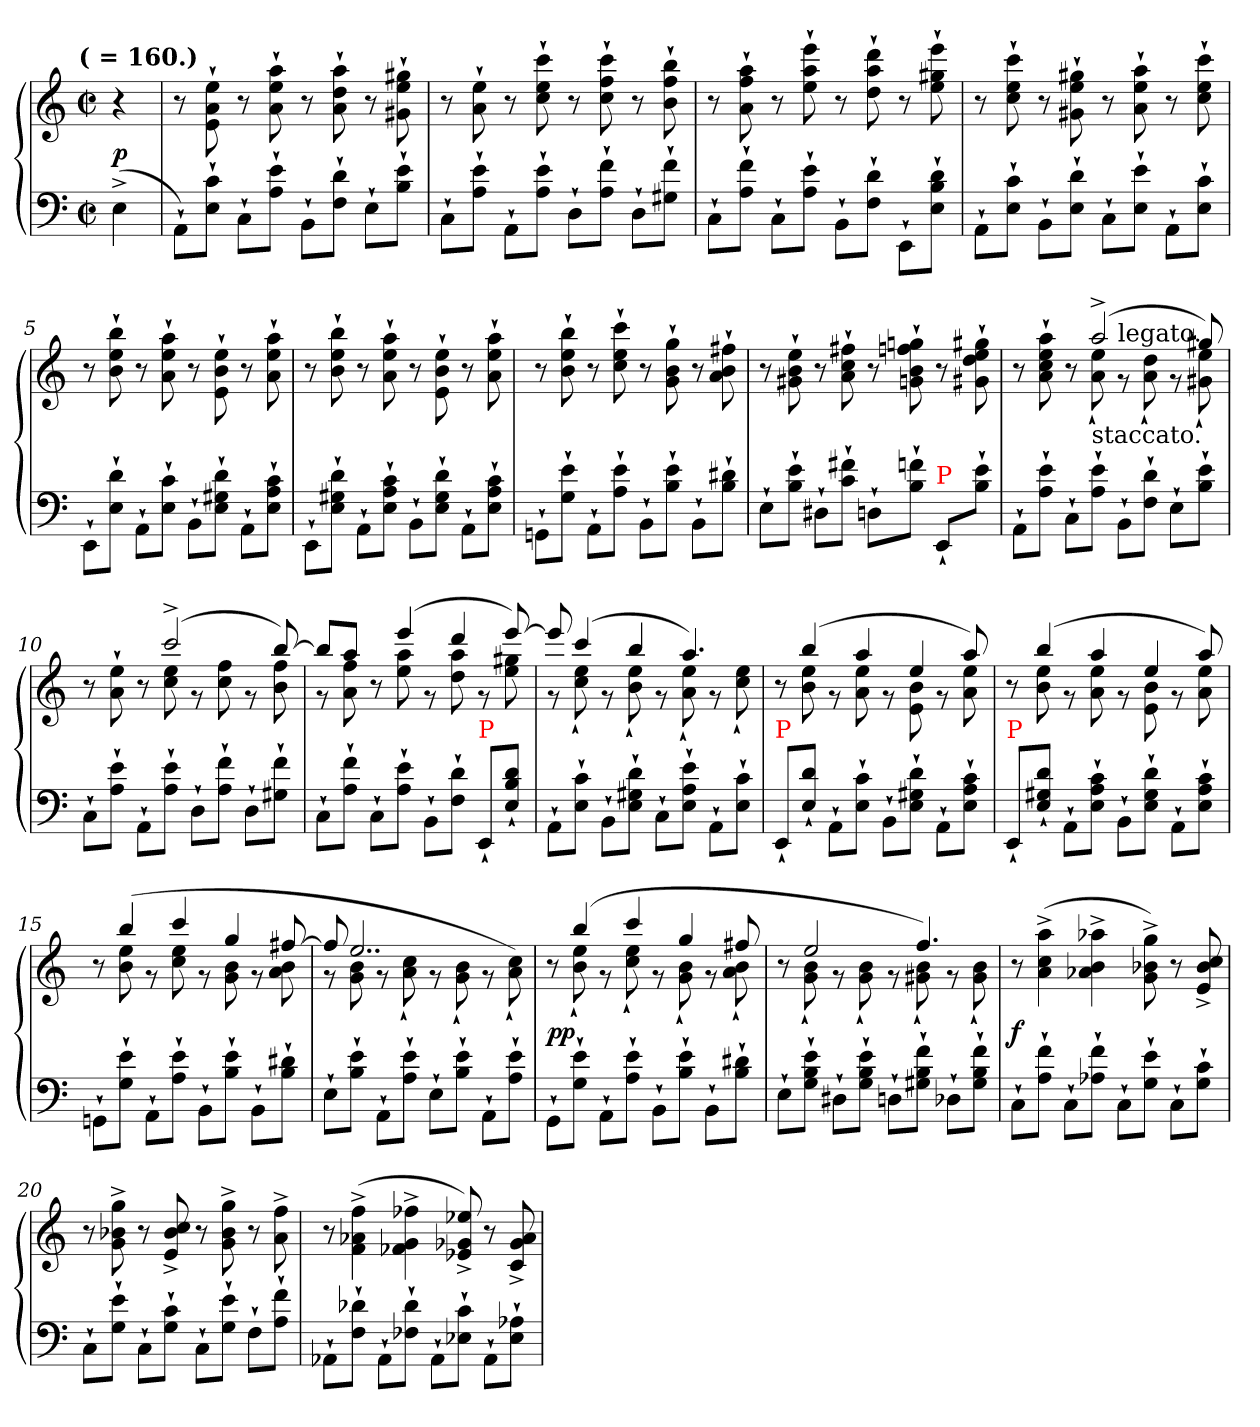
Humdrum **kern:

**kern	**kern	**dynam
*part1	*part1	*part1
*staff2	*staff1	*staff1/2
*clefF4	*clefG2	*
*k[]	*k[]	*
*a:	*a:	*
!!LO:TX:omd:t=(&nbsp;=&nbsp;160.)
*M2/2	*M2/2	*
*met(c|)	*met(c|)	*
*MM160	*MM160	*
=	=	=
(4E^<	4r	p
=1	=1	=1
8AA`>L)	8r	.
8c`> 8E`>J	8ee`>\ 8a`>\ 8e`>\	.
8C`>L	8r	.
8e`> 8A`>J	8aa`> 8ee`> 8a`>	.
8BB`>L	8r	.
8d`> 8F`>J	8aa`> 8dd`> 8a`>	.
8E`>L	8r	.
8e`> 8B`>J	8gg#X`> 8ee`> 8g#X`>	.
=2	=2	=2
8C`>L	8r	.
8e`> 8A`>J	8ee`> 8a`>	.
8AA`>L	8r	.
8e`> 8A`>J	8ccc`> 8ee`> 8cc`>	.
8D`>L	8r	.
8f`> 8A`>J	8ccc`> 8ff`> 8cc`>	.
8D`>L	8r	.
8f`> 8G#X`>J	8bb`> 8ff`> 8b`>	.
=3	=3	=3
8C`>L	8r	.
8f`> 8A`>J	8aa`> 8ff`> 8a`>	.
8C`>L	8r	.
8e`> 8A`>J	8eee`> 8aa`> 8ee`>	.
8BB`>L	8r	.
8d`> 8F`>J	8ddd`> 8aa`> 8dd`>	.
8EE`>\L	8r	.
8d`>\ 8B`>\ 8E`>\J	8eee`> 8gg#X`> 8ee`>	.
=4	=4	=4
8AA`>L	8r	.
8c`> 8E`>J	8ccc`> 8ee`> 8cc`>	.
8BB`>L	8r	.
8d`> 8E`>J	8gg#X`> 8ee`> 8g#X`>	.
8C`>L	8r	.
8e`> 8E`>J	8aa`> 8ee`> 8a`>	.
8AA`>L	8r	.
8c`> 8E`>J	8ccc`> 8ee`> 8cc`>	.
=5	=5	=5
8EE`>\L	8r	.
8d`>\ 8E`>\J	8bb` 8ee` 8b`	.
8AA`>L	8r	.
8c`> 8E`>J	8aa` 8ee` 8a`	.
8BB`>L	8r	.
8d`> 8G#X`> 8E`>J	8ee`\ 8b`\ 8e`\	.
8AA`>L	8r	.
8c`> 8A`> 8E`>J	8aa` 8ee` 8a`	.
=6	=6	=6
8EE`>\L	8r	.
8d`>\ 8G#X`>\ 8E`>\J	8bb`> 8ee`> 8b`>	.
8AA`>L	8r	.
8c`> 8A`> 8E`>J	8aa`> 8ee`> 8a`>	.
8BB`>L	8r	.
8d`> 8G#`> 8E`>J	8ee`>\ 8b`>\ 8e`>\	.
8AA`>L	8r	.
8c`> 8A`> 8E`>J	8aa`> 8ee`> 8a`>	.
=7	=7	=7
8GGn`>L	8r	.
8e`> 8G`>J	8bb`> 8ee`> 8b`>	.
8AA`>L	8r	.
8e`> 8A`>J	8ccc`> 8ee`> 8cc`>	.
8BB`>L	8r	.
8e`> 8B`>J	8gg`> 8b`> 8g`>	.
8BB`>L	8r	.
8d#X`> 8B`>J	8ff#X`> 8b`> 8a`>	.
=8	=8	=8
8E`>L	8r	.
8e`> 8B`>J	8ee`> 8b`> 8g#X`>	.
8D#X`>L	8r	.
8f#X`> 8c`>J	8ff#X`> 8cc`> 8a`>	.
8Dn`>L	8r	.
8fn`> 8B`>J	8ggn` 8ffn` 8b` 8gn`	.
!LO:TX:a:color=red:t=P	!	!
8EE`>/L	8r	.
8e`>\ 8B`>\J	8gg#X`> 8ee`> 8dd`> 8g#X`>	.
=9	=9	=9
*	*^	*
8AA`>L	4.ryy	8r	.
8e`> 8A`>J	.	8aa`> 8ee`> 8cc`> 8a`>	.
8C`>L	.	8r	.
!	!LO:TX:b:t=staccato.	!	!
8e`> 8A`>J	(2aa^>	8ee`< 8a`<	.
!	!	!LO:TX:a:t=legato.	!
8BB`>L	.	8r	.
8d`> 8F`>J	.	8dd`> 8a`>	.
8E`>L	.	8r	.
8e`> 8B`>J	8gg#X)	8ee`< 8g#X`<	.
=10	=10	=10	=10
8C`>L	4.ryy	8r	.
8e`> 8A`>J	.	8ee`> 8a`>	.
8AA`>L	.	8r	.
8e`> 8A`>J	(2ccc^>	8ee 8cc	.
8D`>L	.	8r	.
8f`> 8A`>J	.	8ff 8cc	.
8D`>L	.	8r	.
8f`> 8G#X`>J	[8bb)	8ff 8b	.
=11	=11	=11	=11
8C`>L	8bbL]	8r	.
8f`> 8A`>J	8aaJ	8ff 8a	.
8C`>L	8ryy	8r	.
8e`> 8A`>J	(4eee	8aa 8ee	.
8BB`>L	.	8r	.
8d`> 8F`>J	4ddd	8aa 8dd	.
!LO:TX:a:color=red:t=P	!	!	!
8EE`>/L	.	8r	.
8d`>\ 8B`>\ 8E`>\J	[8eee)	8gg#X 8ee	.
=12	=12	=12	=12
8AA`>L	8eee]	8r	.
8c`> 8E`>J	(4ccc	8ee`< 8cc`<	.
8BB`>L	.	8r	.
8d`> 8G#X`> 8E`>J	4bb	8ee`< 8b`<	.
8C`>L	.	8r	.
8e`> 8A`> 8E`>J	4.aa)	8ee`< 8a`<	.
8AA`>L	.	8r	.
8c`> 8E`>J	.	8ee`> 8cc`>	.
=13	=13	=13	=13
!LO:TX:a:color=red:t=P	!	!	!
8EE`>/L	8ryy	8r	.
8d`>\ 8E`>\J	(4bb	8ee 8b	.
8AA`>L	.	8r	.
8c`> 8E`>J	4aa	8ee 8a	.
8BB`>L	.	8r	.
8d`> 8G#X`> 8E`>J	4ee	8b 8e	.
8AA`>L	.	8r	.
8c`> 8A`> 8E`>J	8aa)	8ee 8a	.
=14	=14	=14	=14
!LO:TX:a:color=red:t=P	!	!	!
8EE`>/L	8ryy	8r	.
8d`>\ 8G#X`>\ 8E`>\J	(4bb	8ee 8b	.
8AA`>L	.	8r	.
8c`> 8A`> 8E`>J	4aa	8ee 8a	.
8BB`>L	.	8r	.
8d`> 8G#`> 8E`>J	4ee	8b 8e	.
8AA`>L	.	8r	.
8c`> 8A`> 8E`>J	8aa)	8ee 8a	.
=15	=15	=15	=15
8GGn`>L	8ryy	8r	.
8e`> 8G`>J	(4bb	8ee 8b	.
8AA`>L	.	8r	.
8e`> 8A`>J	4ccc	8ee 8cc	.
8BB`>L	.	8r	.
8e`> 8B`>J	4gg	8b 8g	.
8BB`>L	.	8r	.
8d#X`> 8B`>J	[8ff#X	8b 8a	.
=16	=16	=16	=16
8E`>L	8ff#]	8r	.
8e`> 8B`>J	2..ee	8b 8g	.
8AA`>L	.	8r	.
8e`> 8A`>J	.	8cc`> 8a`>	.
8E`>L	.	8r	.
8e`> 8B`>J	.	8b`> 8g`>	.
8AA`>L	.	8r	.
8e`> 8A`>J	.	8cc`> 8a`>)	.
=17	=17	=17	=17
8GG`>L	8ryy	8r	.
!	!	!	!LO:DY:rj
8e`> 8G`>J	(4bb	8ee`< 8b`<	pp
8AA`>L	.	8r	.
8e`> 8A`>J	4ccc	8ee`< 8cc`<	.
8BB`>L	.	8r	.
8e`> 8B`>J	4gg	8b`< 8g`<	.
8BB`>L	.	8r	.
8d#X`> 8B`>J	8ff#X	8b`< 8a`<	.
=18	=18	=18	=18
8E`L	8ryy	8r	.
8e`> 8B`> 8G`>J	2ee	8b`< 8g`<	.
8D#X`>L	.	8r	.
8e`> 8B`> 8G`>J	.	8b`< 8g`<	.
8Dn`>L	.	8r	.
8f`> 8B`> 8G#X`>J	4.ff)	8b`< 8g#X`<	.
8D-X`>L	.	8r	.
8f`> 8B`> 8G#`>J	.	8b`< 8g#`<	.
*	*v	*v	*
=19	=19	=19
8C`>L	8r	f
8f`> 8A`>J	(4aa^> 4cc^> 4a^>	.
8C`>L	.	.
8f`> 8A-X`>J	4aa-X^> 4b^> 4a-X^>	.
8C`>L	.	.
8e`> 8G`>J	8gg^> 8b-X^> 8g^>)	.
8C`>L	8r	.
8c`> 8G`>J	8cc^> 8b-^> 8e^>	.
=20	=20	=20
8C`>L	8r	.
8e`> 8G`>J	8gg^> 8b-X^> 8g^>	.
8C`>L	8r	.
8c`> 8G`>J	8cc^> 8b-^> 8e^>	.
8C`>L	8r	.
8e`> 8G`>J	8gg^> 8b-^> 8g^>	.
8F`>L	8r	.
8f`> 8A`>J	8ff^> 8a^>	.
=21	=21	=21
8AA-X`>L	8r	.
8d-X`> 8F`>J	(4ff^> 4a-X^> 4f^>	.
8AA-`>L	.	.
8d-`> 8F-X`>J	4ff-X^> 4g^> 4f-X^>	.
8AA-`>L	.	.
8c`> 8E-X`>J	8ee-X^> 8g-X^> 8e-X^>)	.
8AA-`>\L	8r	.
8A-X`>\ 8E-`>\J	8a-^> 8g-^> 8c^>	.
=	=	=
*-	*-	*-
